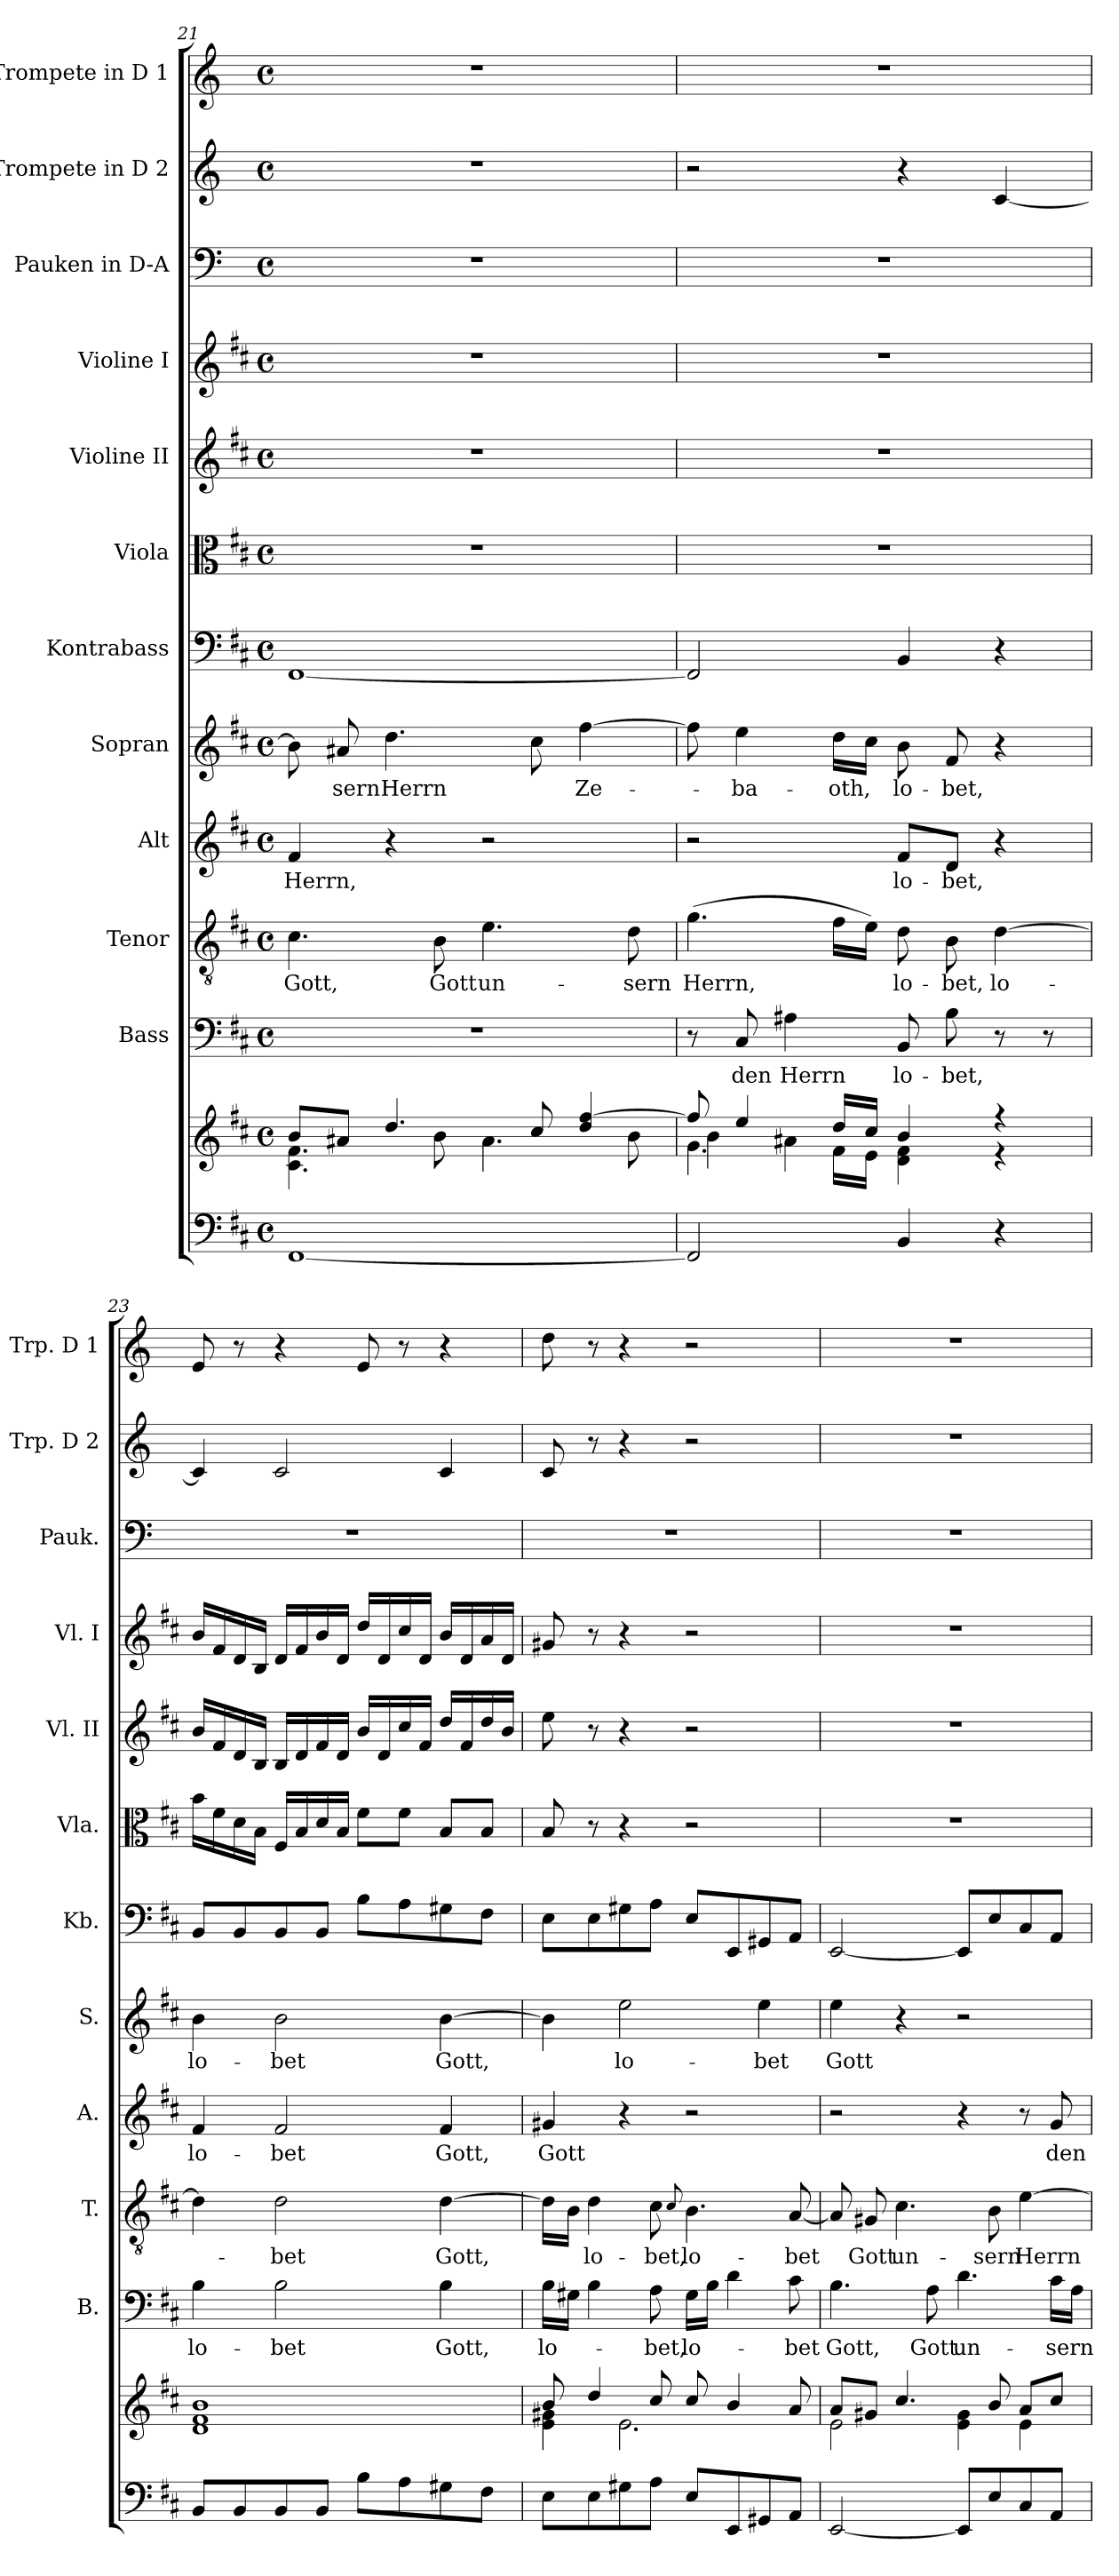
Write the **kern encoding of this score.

**kern	**kern	**kern	**text	**kern	**text	**kern	**text	**kern	**text	**kern	**kern	**kern	**kern	**kern	**kern	**kern
*part12	*part12	*part11	*part11	*part10	*part10	*part9	*part9	*part8	*part8	*part7	*part6	*part5	*part4	*part3	*part2	*part1
*staff13	*staff12	*staff11	*staff11	*staff10	*staff10	*staff9	*staff9	*staff8	*staff8	*staff7	*staff6	*staff5	*staff4	*staff3	*staff2	*staff1
*	*	*I"Bass	*	*I"Tenor	*	*I"Alt	*	*I"Sopran	*	*I"Kontrabass	*I"Viola	*I"Violine II	*I"Violine I	*I"Pauken in D-A	*I"Trompete in D 2	*I"Trompete in D 1
*	*	*I'B.	*	*I'T.	*	*I'A.	*	*I'S.	*	*I'Kb.	*I'Vla.	*I'Vl. II	*I'Vl. I	*I'Pauk.	*I'Trp. D 2	*I'Trp. D 1
*clefF4	*clefG2	*clefF4	*	*clefGv2	*	*clefG2	*	*clefG2	*	*clefF4	*clefC3	*clefG2	*clefG2	*clefF4	*clefG2	*clefG2
*	*	*	*	*	*	*	*	*	*	*ITrd7c12	*	*	*	*ITrd-1c-2	*ITrd-1c-2	*ITrd-1c-2
*k[f#c#]	*k[f#c#]	*k[f#c#]	*	*k[f#c#]	*	*k[f#c#]	*	*k[f#c#]	*	*k[f#c#]	*k[f#c#]	*k[f#c#]	*k[f#c#]	*k[f#c#]	*k[f#c#]	*k[f#c#]
*D:	*D:	*D:	*	*D:	*	*D:	*	*D:	*	*D:	*D:	*D:	*D:	*D:	*D:	*D:
*M4/4	*M4/4	*M4/4	*	*M4/4	*	*M4/4	*	*M4/4	*	*M4/4	*M4/4	*M4/4	*M4/4	*M4/4	*M4/4	*M4/4
*met(c)	*met(c)	*met(c)	*	*met(c)	*	*met(c)	*	*met(c)	*	*met(c)	*met(c)	*met(c)	*met(c)	*met(c)	*met(c)	*met(c)
=21	=21	=21	=21	=21	=21	=21	=21	=21	=21	=21	=21	=21	=21	=21	=21	=21
*	*^	*	*	*	*	*	*	*	*	*	*	*	*	*	*	*
!	!	!	!	!	!	!LO:LY:b	!	!LO:LY:b	!	!	!	!	!	!	!	!	!
[1FF#	8b/L	4.c#\ 4.f#\	1r	.	4.c#\	Gott,	4f#/	Herrn,	8b\]	.	[1FFF#	1r	1r	1r	1r	1r	1r
!	!	!	!	!	!	!	!	!	!	!LO:LY:b	!	!	!	!	!	!	!
.	8a#X/J	.	.	.	.	.	.	.	8a#X/	-sern	.	.	.	.	.	.	.
!	!	!	!	!	!	!	!	!	!	!LO:LY:b	!	!	!	!	!	!	!
.	4.dd/	.	.	.	.	.	4r	.	4.dd\	Herrn	.	.	.	.	.	.	.
!	!	!	!	!	!	!LO:LY:b	!	!	!	!	!	!	!	!	!	!	!
.	.	8b\	.	.	8B\	Gott	.	.	.	.	.	.	.	.	.	.	.
!	!	!	!	!	!	!LO:LY:b	!	!	!	!	!	!	!	!	!	!	!
.	.	4.a#\	.	.	4.e\	un-	2r	.	.	.	.	.	.	.	.	.	.
.	8cc#/	.	.	.	.	.	.	.	8cc#\	.	.	.	.	.	.	.	.
!	!	!	!	!	!	!	!	!	!	!LO:LY:b	!	!	!	!	!	!	!
.	4dd/ [>4ff#/	.	.	.	.	.	.	.	[4ff#\	Ze-	.	.	.	.	.	.	.
!	!	!	!	!	!	!LO:LY:b	!	!	!	!	!	!	!	!	!	!	!
.	.	8b\	.	.	8d\	-sern	.	.	.	.	.	.	.	.	.	.	.
=22	=22	=22	=22	=22	=22	=22	=22	=22	=22	=22	=22	=22	=22	=22	=22	=22	=22
*	*	*^	*	*	*	*	*	*	*	*	*	*	*	*	*	*	*
!	!	!	!	!	!	!	!LO:LY:b	!	!	!	!	!	!	!	!	!	!	!
2FF#/]	8ff#/]	4.g\	4b\	8r	.	(>4.g\	Herrn,	2r	.	8ff#\]	.	2FFF#/]	1r	1r	1r	1r	2r	1r
!	!	!	!	!	!LO:LY:b	!	!	!	!	!	!LO:LY:b	!	!	!	!	!	!	!
.	4ee/	.	.	8C#/	den	.	.	.	.	4ee\	-ba-	.	.	.	.	.	.	.
!	!	!	!	!	!LO:LY:b	!	!	!	!	!	!	!	!	!	!	!	!	!
.	.	.	4a#X\	4A#X\	Herrn	.	.	.	.	.	.	.	.	.	.	.	.	.
!	!	!	!	!	!	!	!	!	!	!	!LO:LY:b	!	!	!	!	!	!	!
.	16dd/LL	16f#\LL	.	.	.	16f#\LL	.	.	.	16dd\LL	-oth,	.	.	.	.	.	.	.
.	16cc#/JJ	16e\JJ	.	.	.	16e\JJ)	.	.	.	16cc#\JJ	.	.	.	.	.	.	.	.
!	!	!	!	!	!LO:LY:b	!	!LO:LY:b	!	!LO:LY:b	!	!LO:LY:b	!	!	!	!	!	!	!
4BB/	4b/	4d\ 4f#\	2ryy	8BB/	lo-	8d\	lo-	8f#/L	lo-	8b\	lo-	4BBB/	.	.	.	.	4r	.
!	!	!	!	!	!LO:LY:b	!	!LO:LY:b	!	!LO:LY:b	!	!LO:LY:b	!	!	!	!	!	!	!
.	.	.	.	8B\	-bet,	8B\	-bet,	8d/J	-bet,	8f#/	-bet,	.	.	.	.	.	.	.
!	!	!	!	!	!	!	!LO:LY:b	!	!	!	!	!	!	!	!	!	!	!
4r	4r	4r	.	8r	.	[4d\	lo-	4r	.	4r	.	4r	.	.	.	.	[4d/	.
.	.	.	.	8r	.	.	.	.	.	.	.	.	.	.	.	.	.	.
*	*v	*v	*v	*	*	*	*	*	*	*	*	*	*	*	*	*	*	*
!!LO:PB:g=z
=23	=23	=23	=23	=23	=23	=23	=23	=23	=23	=23	=23	=23	=23	=23	=23	=23
!	!	!	!LO:LY:b	!	!	!	!LO:LY:b	!	!LO:LY:b	!	!	!	!	!	!	!
8BB/L	1d 1f# 1b	4B\	lo-	4d\]	.	4f#/	lo-	4b\	lo-	8BBB/L	16b\LL	16b/LL	16b/LL	1r	4d/]	8f#/
.	.	.	.	.	.	.	.	.	.	.	16f#\	16f#/	16f#/	.	.	.
8BB/	.	.	.	.	.	.	.	.	.	8BBB/	16d\	16d/	16d/	.	.	8r
.	.	.	.	.	.	.	.	.	.	.	16B\JJ	16B/JJ	16B/JJ	.	.	.
!	!	!	!LO:LY:b	!	!LO:LY:b	!	!LO:LY:b	!	!LO:LY:b	!	!	!	!	!	!	!
8BB/	.	2B\	-bet	2d\	-bet	2f#/	-bet	2b\	-bet	8BBB/	16F#/LL	16B/LL	16d/LL	.	2d/	4r
.	.	.	.	.	.	.	.	.	.	.	16B/	16d/	16f#/	.	.	.
8BB/J	.	.	.	.	.	.	.	.	.	8BBB/J	16d/	16f#/	16b/	.	.	.
.	.	.	.	.	.	.	.	.	.	.	16B/JJ	16d/JJ	16d/JJ	.	.	.
8B\L	.	.	.	.	.	.	.	.	.	8BB\L	8f#\L	16b/LL	16dd/LL	.	.	8f#/
.	.	.	.	.	.	.	.	.	.	.	.	16d/	16d/	.	.	.
8A\	.	.	.	.	.	.	.	.	.	8AA\	8f#\J	16cc#/	16cc#/	.	.	8r
.	.	.	.	.	.	.	.	.	.	.	.	16f#/JJ	16d/JJ	.	.	.
!	!	!	!LO:LY:b	!	!LO:LY:b	!	!LO:LY:b	!	!LO:LY:b	!	!	!	!	!	!	!
8G#X\	.	4B\	Gott,	[4d\	Gott,	4f#/	Gott,	[4b\	Gott,	8GG#X\	8B/L	16dd/LL	16b/LL	.	4d/	4r
.	.	.	.	.	.	.	.	.	.	.	.	16f#/	16d/	.	.	.
8F#\J	.	.	.	.	.	.	.	.	.	8FF#\J	8B/J	16dd/	16a/	.	.	.
.	.	.	.	.	.	.	.	.	.	.	.	16b/JJ	16d/JJ	.	.	.
=24	=24	=24	=24	=24	=24	=24	=24	=24	=24	=24	=24	=24	=24	=24	=24	=24
*	*^	*	*	*	*	*	*	*	*	*	*	*	*	*	*	*
!	!	!	!	!LO:LY:b	!	!	!	!LO:LY:b	!	!	!	!	!	!	!	!	!
8E\L	8b/	4e\ 4g#X\	16B\LL	lo-	16d\LL]	.	4g#X/	Gott	4b\]	.	8EE\L	8B/	8ee\	8g#X/	1r	8d/	8ee\
.	.	.	16G#X\JJ	.	16B\JJ	.	.	.	.	.	.	.	.	.	.	.	.
!	!	!	!	!	!	!LO:LY:b	!	!	!	!	!	!	!	!	!	!	!
8E\	4dd/	.	4B\	.	4d\	lo-	.	.	.	.	8EE\	8r	8r	8r	.	8r	8r
!	!	!	!	!	!	!	!	!	!	!LO:LY:b	!	!	!	!	!	!	!
8G#X\	.	2.e\	.	.	.	.	4r	.	2ee\	lo-	8GG#X\	4r	4r	4r	.	4r	4r
!	!	!	!	!LO:LY:b	!	!LO:LY:b	!	!	!	!	!	!	!	!	!	!	!
8A\J	8cc#/	.	8A\	-bet,	8c#\	-bet,	.	.	.	.	8AA\J	.	.	.	.	.	.
.	.	.	.	.	8qqc#/	.	.	.	.	.	.	.	.	.	.	.	.
!	!	!	!	!LO:LY:b	!	!LO:LY:b	!	!	!	!	!	!	!	!	!	!	!
8E/L	8cc#/	.	16G#\LL	lo-	4.B\	lo-	2r	.	.	.	8EE/L	2r	2r	2r	.	2r	2r
.	.	.	16B\JJ	.	.	.	.	.	.	.	.	.	.	.	.	.	.
8EE/	4b/	.	4d\	.	.	.	.	.	.	.	8EEE/	.	.	.	.	.	.
!	!	!	!	!	!	!	!	!	!	!LO:LY:b	!	!	!	!	!	!	!
8GG#X/	.	.	.	.	.	.	.	.	4ee\	-bet	8GGG#X/	.	.	.	.	.	.
!	!	!	!	!LO:LY:b	!	!LO:LY:b	!	!	!	!	!	!	!	!	!	!	!
8AA/J	8a/	.	8c#\	-bet	[8A/	-bet	.	.	.	.	8AAA/J	.	.	.	.	.	.
=25	=25	=25	=25	=25	=25	=25	=25	=25	=25	=25	=25	=25	=25	=25	=25	=25	=25
!	!	!	!	!LO:LY:b	!	!	!	!	!	!LO:LY:b	!	!	!	!	!	!	!
[2EE/	8a/L	2e\	4.B\	Gott,	8A/]	.	2r	.	4ee\	Gott	[2EEE/	1r	1r	1r	1r	1r	1r
!	!	!	!	!	!	!LO:LY:b	!	!	!	!	!	!	!	!	!	!	!
.	8g#X/J	.	.	.	8G#X/	Gott	.	.	.	.	.	.	.	.	.	.	.
!	!	!	!	!	!	!LO:LY:b	!	!	!	!	!	!	!	!	!	!	!
.	4.cc#/	.	.	.	4.c#\	un-	.	.	4r	.	.	.	.	.	.	.	.
!	!	!	!	!LO:LY:b	!	!	!	!	!	!	!	!	!	!	!	!	!
.	.	.	8A\	Gott	.	.	.	.	.	.	.	.	.	.	.	.	.
!	!	!	!	!LO:LY:b	!	!	!	!	!	!	!	!	!	!	!	!	!
8EE/L]	.	4e\ 4g#\	4.d\	un-	.	.	4r	.	2r	.	8EEE/L]	.	.	.	.	.	.
!	!	!	!	!	!	!LO:LY:b	!	!	!	!	!	!	!	!	!	!	!
8E/	8b/	.	.	.	8B\	-sern	.	.	.	.	8EE/	.	.	.	.	.	.
!	!	!	!	!	!	!LO:LY:b	!	!	!	!	!	!	!	!	!	!	!
8C#/	8a/L	4e\	.	.	[4e\	Herrn	8r	.	.	.	8CC#/	.	.	.	.	.	.
!	!	!	!	!LO:LY:b	!	!	!	!LO:LY:b	!	!	!	!	!	!	!	!	!
8AA/J	8cc#/J	.	16c#\LL	-sern	.	.	8g/	den	.	.	8AAA/J	.	.	.	.	.	.
.	.	.	16A\JJ	.	.	.	.	.	.	.	.	.	.	.	.	.	.
*	*v	*v	*	*	*	*	*	*	*	*	*	*	*	*	*	*	*
=	=	=	=	=	=	=	=	=	=	=	=	=	=	=	=	=
*-	*-	*-	*-	*-	*-	*-	*-	*-	*-	*-	*-	*-	*-	*-	*-	*-
